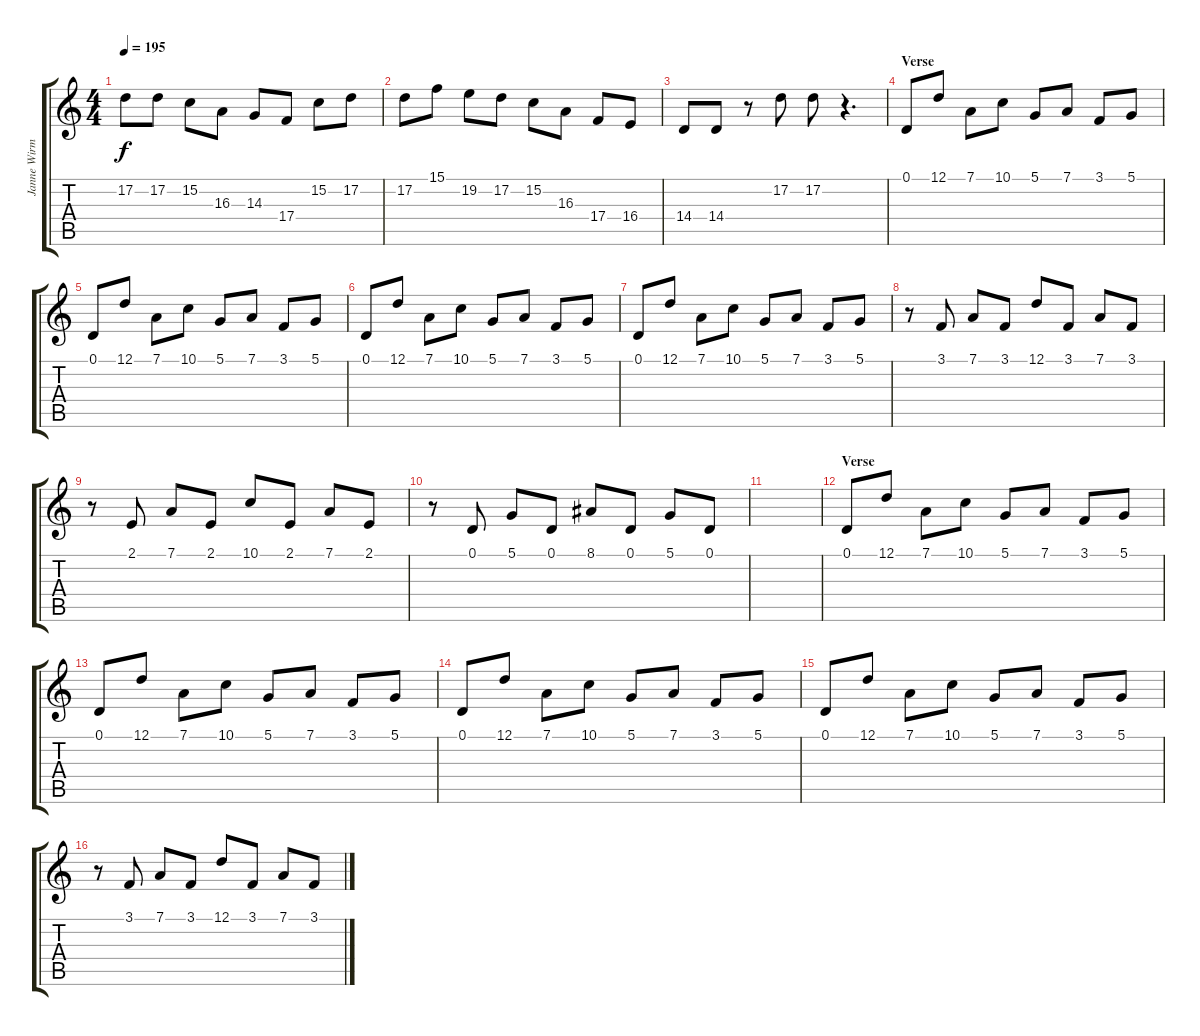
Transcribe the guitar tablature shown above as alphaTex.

\track ("Janne Wirman" "Janne Wirm") {instrument lead1square}
\staff {score tabs}
\tuning (D4 A3 F3 C3 G2 D2) {hide}
\ts (4 4)
\tempo 195
\clef g2
\ks c
17.2{t}.8{dy f} 17.2.8 15.2.8 16.3.8 14.3.8 17.4.8 15.2.8 17.2.8 |
17.2.8 15.1.8 19.2.8 17.2.8 15.2.8 16.3.8 17.4.8 16.4.8 |
14.4.8 14.4.8 r.8 17.2.8 17.2.8 r.4{d} |
\section ("" "Verse")
0.1.8{instrument fx4atmosphere} 12.1.8 7.1.8 10.1.8 5.1.8 7.1.8 3.1.8 5.1.8 |
0.1.8 12.1.8 7.1.8 10.1.8 5.1.8 7.1.8 3.1.8 5.1.8 |
0.1.8 12.1.8 7.1.8 10.1.8 5.1.8 7.1.8 3.1.8 5.1.8 |
0.1.8 12.1.8 7.1.8 10.1.8 5.1.8 7.1.8 3.1.8 5.1.8 |
r.8 3.1.8 7.1.8 3.1.8 12.1.8 3.1.8 7.1.8 3.1.8 |
r.8 2.1.8 7.1.8 2.1.8 10.1.8 2.1.8 7.1.8 2.1.8 |
r.8 0.1.8 5.1.8 0.1.8 8.1.8 0.1.8 5.1.8 0.1.8 |
|
\section ("" "Verse")
0.1.8{instrument fx4atmosphere} 12.1.8 7.1.8 10.1.8 5.1.8 7.1.8 3.1.8 5.1.8 |
0.1.8 12.1.8 7.1.8 10.1.8 5.1.8 7.1.8 3.1.8 5.1.8 |
0.1.8 12.1.8 7.1.8 10.1.8 5.1.8 7.1.8 3.1.8 5.1.8 |
0.1.8 12.1.8 7.1.8 10.1.8 5.1.8 7.1.8 3.1.8 5.1.8 |
r.8 3.1.8 7.1.8 3.1.8 12.1.8 3.1.8 7.1.8 3.1.8
